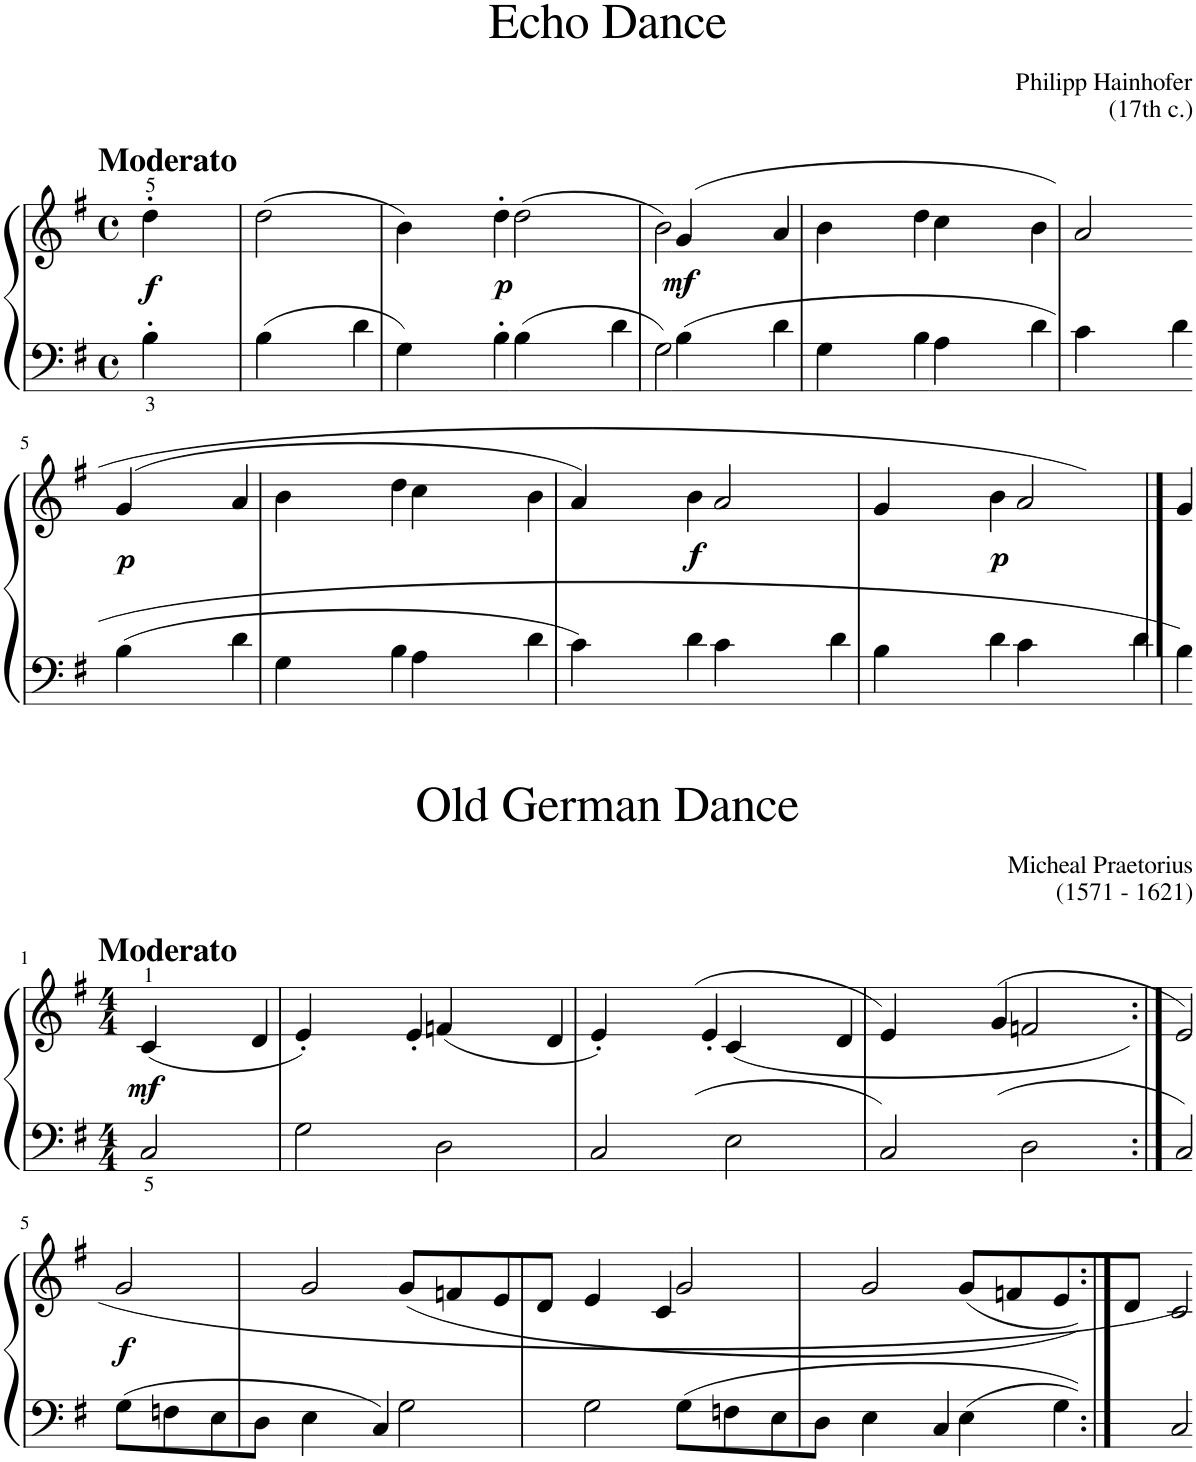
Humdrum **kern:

**kern	**kern	**dynam
*part1	*part1	*part1
*staff2	*staff1	*staff1/2
*I"Piano	*	*
*I'Pno	*	*
*clefF4	*clefG2	*
*k[f#]	*k[f#]	*
*M4/4	*M4/4	*
*met(c)	*met(c)	*
=1	=1	=1
!	!LO:TX:a:B:t=Moderato	!
!	!	!LO:DY:b
4B'\	4dd'\	f
=1	=1	=1
4B\	(2dd\	.
4d\	.	.
4G\	4b\)	.
!	!	!LO:DY:b
4B'\	4dd'\	p
=2	=2	=2
4B\	(2dd\	.
4d\	.	.
2G\	2b\)	.
=3	=3	=3
!	!	!LO:DY:b
4B\	(4g/	mf
4d\	4a/	.
4G\	4b\	.
4B\	4dd\	.
=4	=4	=4
4A\	4cc\	.
4d\	4b\	.
4c\	2a/)	.
4d\	.	.
!!LO:LB:g=z
=5	=5	=5
!	!	!LO:DY:b
4B\	(4g/	p
4d\	4a/	.
4G\	4b\	.
4B\	4dd\	.
=6	=6	=6
4A\	4cc\	.
4d\	4b\	.
4c\	4a/)	.
!	!	!LO:DY:b
4d\	4b\	f
=7	=7	=7
4c\	2a/	.
4d\	.	.
4B\	4g/	.
!	!	!LO:DY:b
4d\	4b\	p
=8	=8	=8
4c\	2a/	.
4d\	.	.
4B\	4g/	.
!!LO:LB:g=z
==1	==1	==1
*M4/4	*M4/4	*
!	!LO:TX:a:B:t=Moderato	!
!	!	!LO:DY:b
2C/	(4c/	mf
.	4d/	.
2G\	4e'/)	.
.	4e'/	.
=2	=2	=2
2D\	(4fn/	.
.	4d/	.
2C/	4e'/)	.
.	4e'/	.
=3	=3	=3
2E\	(4c/	.
.	4d/	.
2C/	4e/	.
.	4g/	.
=4	=4	=4
2D\	2fn/	.
2C/	2e/)	.
!!LO:LB:g=z
=5:|!	=5:|!	=5:|!
!	!	!LO:DY:b
8G\L	2g/	f
8Fn\	.	.
8E\	.	.
8D\J	.	.
4E\	2g/	.
4C/	.	.
=6	=6	=6
2G\	(8g/L	.
.	8fn/	.
.	8e/	.
.	8d/J	.
2G\	4e/	.
.	4c/)	.
=7	=7	=7
8G\L	2g/	.
8Fn\	.	.
8E\	.	.
8D\J	.	.
4E\	2g/	.
4C/	.	.
=8	=8	=8
4E\	(8g/L	.
.	8fn/	.
4G\	8e/	.
.	8d/J	.
2C/	2c/)	.
=:|!	=:|!	=:|!
*-	*-	*-
